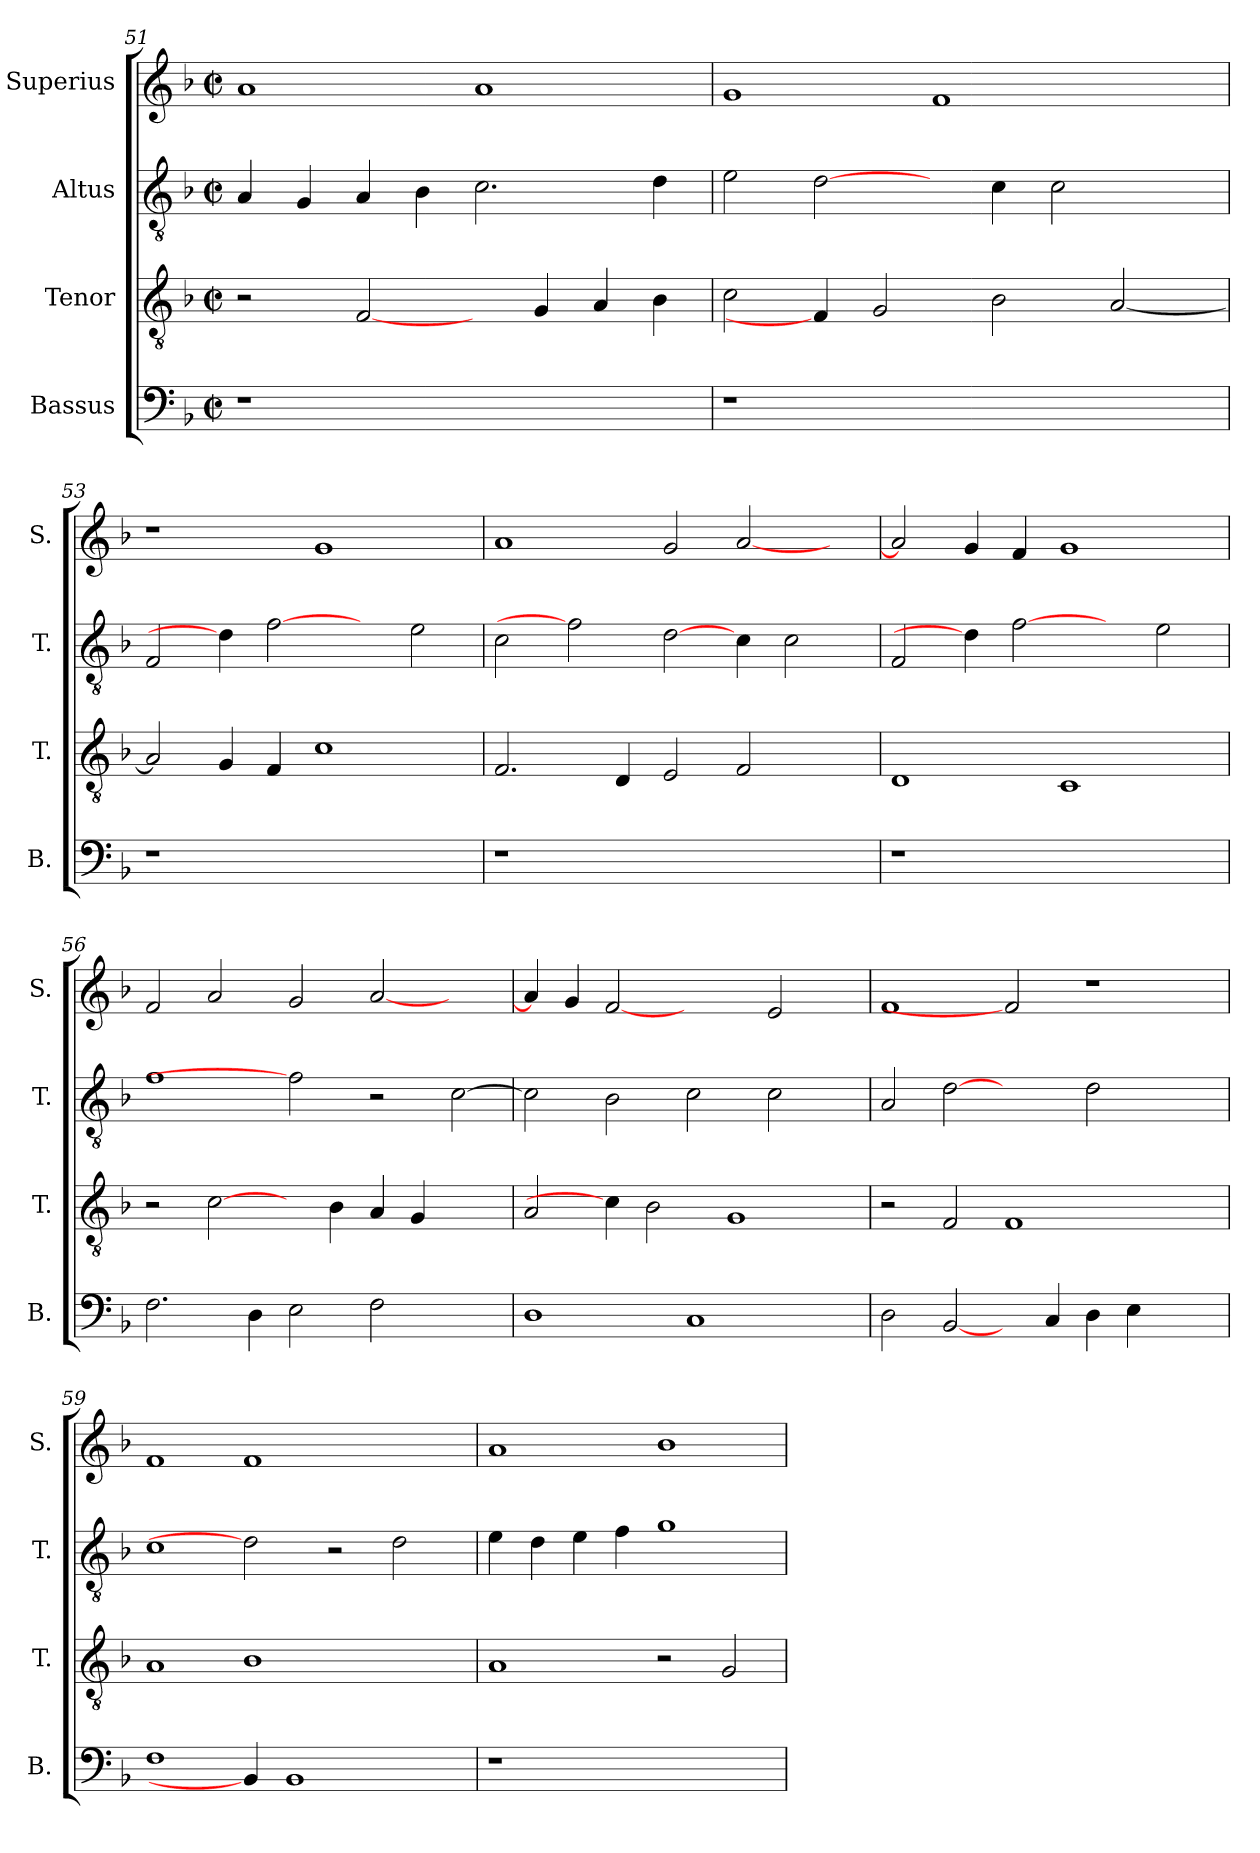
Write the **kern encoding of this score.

**kern	**kern	**kern	**kern
*part4	*part3	*part2	*part1
*staff4	*staff3	*staff2	*staff1
*I"Bassus	*I"Tenor	*I"Altus	*I"Superius
*I'B.	*I'T.	*I'T.	*I'S.
*clefF4	*clefGv2	*clefGv2	*clefG2
*	*ITrd7c12	*ITrd7c12	*
*k[b-]	*k[b-]	*k[b-]	*k[b-]
*F:	*F:	*F:	*F:
*M2/2	*M2/2	*M2/2	*M2/2
*met(c|)	*met(c|)	*met(c|)	*met(c|)
=51	=51	=51	=51
!LO:N:vis=1	!	!	!
1r	2r	4AAi/	1ai
.	.	4GGi/	.
.	[2FFi/	4AAi/	.
.	.	4BB-i\	.
1ryy	4ryy	2.Ci\	1ai
.	4GGi/	.	.
.	4AAi/	.	.
.	4BB-i\	4Di\	.
=52	=52	=52	=52
!LO:N:vis=1	!	!	!
1r	2Ci\	2Ei\	1gi
.	4FFi/]	[2Di\	.
.	2GGi/	.	.
1ryy	.	4ryy	1fi
.	2BB-i\	4Ci\	.
.	.	2Ci\	.
.	[<2AAi/	.	.
4ryy	.	4ryy	4ryy
=53	=53	=53	=53
!LO:N:vis=1	!	!	!
1r	2AAi/]	2FFi/	1r
.	4GGi/	4Di\]	.
.	4FFi/	[2Fi	.
1ryy	1Ci	.	1gi
.	.	4ryy	.
.	.	2Ei\	.
=54	=54	=54	=54
!LO:N:vis=1	!	!	!
1r	2.FFi/	2Ci\	1ai
.	.	2Fi]	.
.	4DDi/	.	.
1ryy	2EEi/	[2Di\	2gi/
.	2FFi/	4Ci\	[<2ai/
.	.	2Ci\	.
4ryy	4ryy	.	4ryy
!!LO:LB:g=z
=55	=55	=55	=55
!LO:N:vis=1	!	!	!
1r	1DDi	2FFi/	2ai/]
.	.	4Di\]	4gi/
.	.	[2Fi	4fi/
1ryy	1CCi	.	1gi
.	.	4ryy	.
.	.	2Ei\	.
=56	=56	=56	=56
2.Fi\	2r	1Fi	2fi/
.	[2Ci\	.	2ai/
4Di\	.	.	.
2Ei\	4ryy	2Fi]	2gi/
.	4BB-i\	.	.
2Fi\	4AAi/	2r	[<2ai/
.	4GGi/	.	.
2ryy	2ryy	[>2Ci\	2ryy
=57	=57	=57	=57
1Di	2AAi/	2Ci\]	4ai/]
.	.	.	4gi/
.	4Ci\]	2BB-i\	[2fi
.	2BB-i\	.	.
1Ci	.	2Ci\	2ryy
.	1GGi	.	.
.	.	2Ci\	2ei/
4ryy	.	4ryy	4ryy
=58	=58	=58	=58
2Di\	2r	2AAi/	1fi
[2BB-i/	2FFi/	[2Di	.
4ryy	1FFi	2ryy	2fi]
4Ci/	.	.	.
4Di\	.	2Di\	1r
4Ei\	.	.	.
2ryy	2ryy	2ryy	.
=59	=59	=59	=59
1Fi	1AAi	1Ci	1fi
4BB-i/]	1BB-i	2Di]	1fi
1BB-i	.	.	.
.	.	2r	.
.	2ryy	2Di\	2ryy
4ryy	.	.	.
!!LO:LB:g=z
=60	=60	=60	=60
!LO:N:vis=1	!	!	!
1r	1AAi	4Ei\	1ai
.	.	4Di\	.
.	.	4Ei\	.
.	.	4Fi\	.
1ryy	2r	1Gi	1b-i
.	2GGi/	.	.
=	=	=	=
*-	*-	*-	*-
